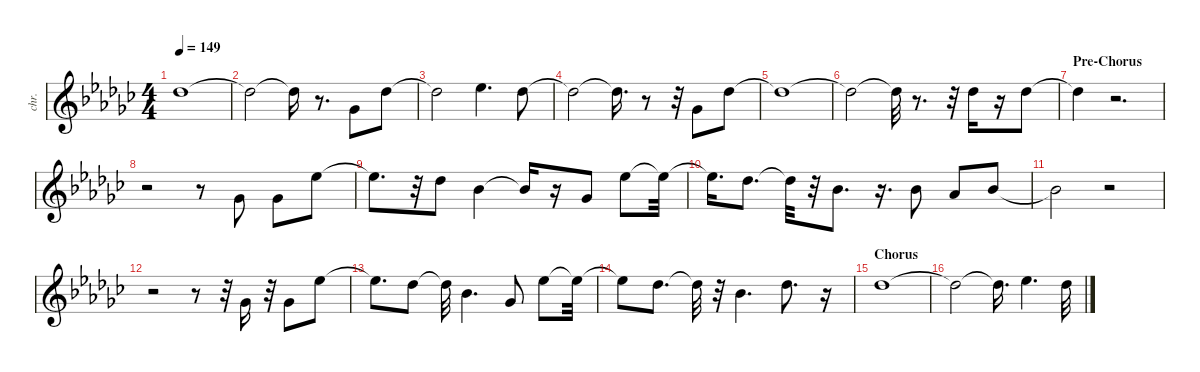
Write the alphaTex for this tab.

\defaultSystemsLayout 4
\hideDynamics
\bracketExtendMode nobrackets
\otherSystemsTrackNameOrientation horizontal
\track ("Vocals-hid" "chr.") {defaultSystemsLayout 4 instrument voiceoohs}
\staff {score}
\tuning (Eb4 Bb3 Gb3 Db3 Ab2 Eb2)
\ts (4 4)
\tempo 149
\clef g2
\ks gb
10.1{acc b}.1{dy fff beam Down} |
10.1{t acc b}.2{dy f beam Down} 10.1{t acc b}.16{beam Down} r.8{d beam Down} 3.1{acc b}.8{dy ff beam Down} 10.1{acc b}.8{dy fff beam Down} |
10.1{t acc b}.2{dy f beam Down} 12.1{acc b}.4{d dy fff beam Down} 10.1{acc b}.8{dy ff beam Down} |
10.1{t acc b}.2{dy f beam Down} 10.1{t acc b}.16{d beam Down} r.8{beam Down} r.32{beam Down} 3.1{acc b}.8{dy ff beam Down} 10.1{acc b}.8{dy fff beam Down} |
10.1{t acc b}.1{dy f beam Down} |
10.1{t acc b}.2{beam Down} 10.1{t acc b}.32{beam Down} r.8{d beam Down} r.32{beam Down} 10.1{acc b}.16{dy ff beam Down} r.16{beam Down} 10.1{acc b}.8{dy fff beam Down} |
\section ("" "Pre-Chorus")
10.1{t acc b}.4{dy f beam Down} r.2{d beam Down} |
r.2{beam Down} r.8{beam Down} 3.1{acc b}.8{dy mf beam Up} 3.1{acc b}.8{beam Down} 12.1{acc b}.8{dy f beam Down} |
12.1{t acc b}.8{d beam Down} r.32{beam Down} 10.1{acc b}.8{beam Down} 7.1{acc b}.4{dy fff beam Down} 7.1{t acc b}.16{dy f beam Up} r.16{beam Up} 8.2{acc b}.8{beam Up} 12.1{acc b}.8{dy ff beam Down} 12.1{t acc b}.32{dy f beam Down} |
12.1{t acc b}.16{d beam Down} 10.1{acc b}.8{d beam Down} 10.1{t acc b}.32{beam Down} r.32{beam Down} 7.1{acc b}.8{d beam Down} r.16{d beam Down} 7.1{acc b}.8{beam Down} 5.1{acc b}.8{dy ff beam Up} 7.1{acc b}.8{beam Up} |
7.1{t acc b}.2{dy f beam Down} r.2{beam Down} |
r.2{beam Down} r.8{beam Down} r.32{beam Down} 3.1{acc b}.16{beam Up} r.32{beam Up} 3.1{acc b}.8{beam Down} 12.1{acc b}.8{dy ff beam Down} |
12.1{t acc b}.8{d dy f beam Down} 10.1{acc b}.8{beam Down} 10.1{t acc b}.32{beam Down} 7.1{acc b}.4{d dy ff beam Down} 8.2{acc b}.8{dy f beam Up} 12.1{acc b}.8{dy ff beam Down} 12.1{t acc b}.32{dy f beam Down} |
12.1{t acc b}.8{beam Down} 10.1{acc b}.8{d dy ff beam Down} 10.1{t acc b}.32{dy f beam Down} r.32{beam Down} 7.1{acc b}.4{d dy fff beam Down} 10.1{acc b}.8{d beam Down} r.16{beam Down} |
\section ("" "Chorus")
10.1{acc b}.1{beam Down} |
10.1{t acc b}.2{dy f beam Down} 10.1{t acc b}.16{d beam Down} 12.1{acc b}.4{d dy ff beam Down} 10.1{acc b}.32{beam Down}
